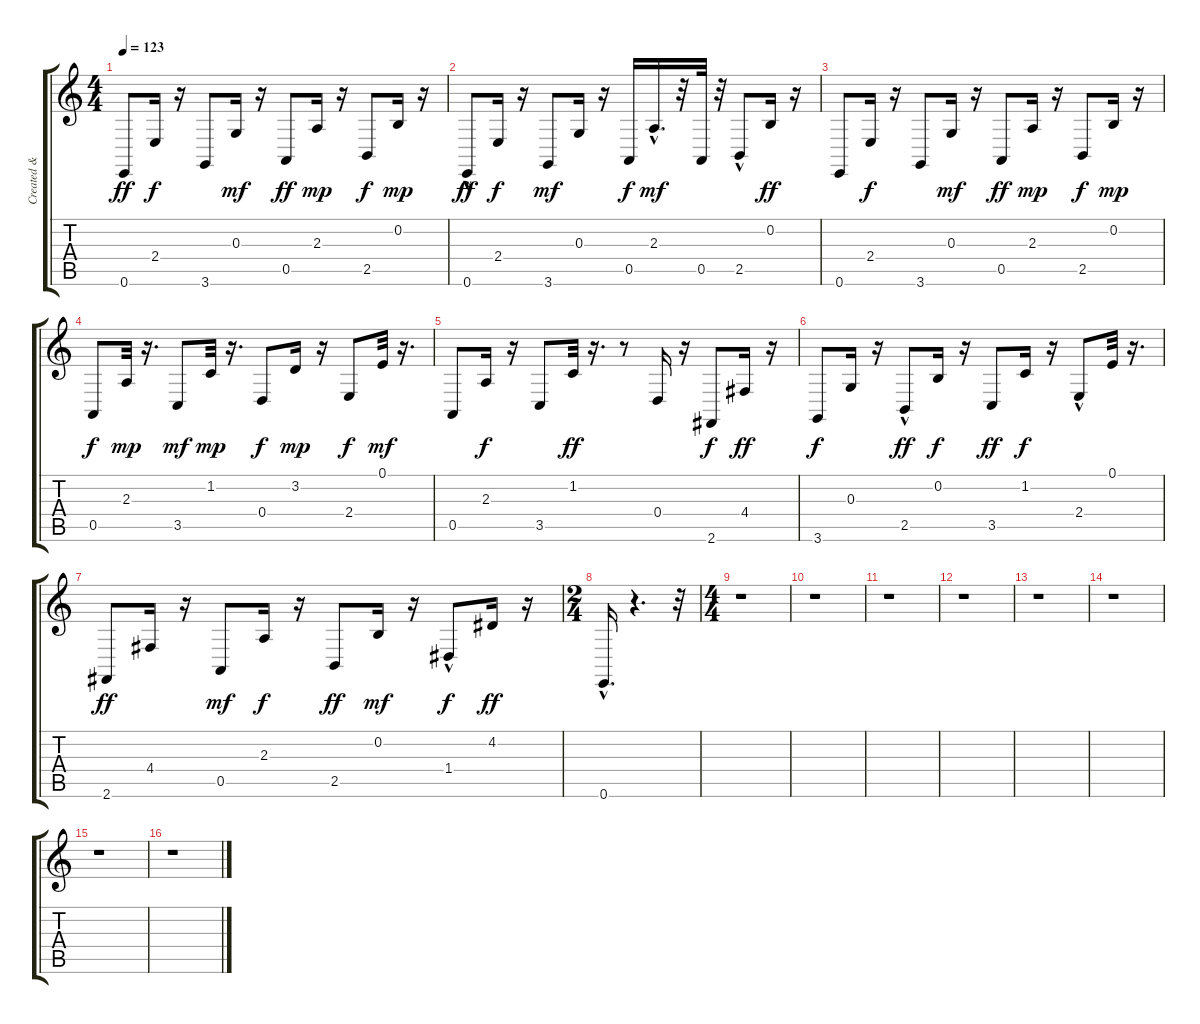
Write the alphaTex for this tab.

\track ("Created &" "Created &") {instrument lead2sawtooth}
\staff {score tabs}
\tuning (E4 B3 G3 D3 A2 E2) {hide}
\ts (4 4)
\tempo 123
\clef g2
\ks c
0.6.8{dy ff} 2.4.16{dy f} r.16 3.6.8 0.3.16{dy mf} r.16 0.5.8{dy ff} 2.3.16{dy mp} r.16 2.5.8{dy f} 0.2.16{dy mp} r.16 |
0.6{hac}.8{dy ff} 2.4.16{dy f} r.16 3.6.8{dy mf} 0.3.16 r.16 0.5.16{dy f} 2.3{hac}.16{d dy mf} r.32 0.5.32 r.32 2.5{hac}.8 0.2.16{dy ff} r.16 |
0.6.8 2.4.16{dy f} r.16 3.6.8 0.3.16{dy mf} r.16 0.5.8{dy ff} 2.3.16{dy mp} r.16 2.5.8{dy f} 0.2.16{dy mp} r.16 |
0.5.8{dy f} 2.3.32{dy mp} r.16{d} 3.5.8{dy mf} 1.2.32{dy mp} r.16{d} 0.4.8{dy f} 3.2.16{dy mp} r.16 2.4.8{dy f} 0.1.32{dy mf} r.16{d} |
0.5.8 2.3.16{dy f} r.16 3.5.8 1.2.32{dy ff} r.16{d} r.8 0.4.16 r.16 2.6.8{dy f} 4.4.16{dy ff} r.16 |
3.6.8{dy f} 0.3.16 r.16 2.5{hac}.8{dy ff} 0.2.16{dy f} r.16 3.5.8{dy ff} 1.2.16{dy f} r.16 2.4{hac}.8 0.1.32 r.16{d} |
2.6.8{dy ff} 4.4.16 r.16 0.5.8{dy mf} 2.3.16{dy f} r.16 2.5.8{dy ff} 0.2.16{dy mf} r.16 1.4{hac}.8{dy f} 4.2.16{dy ff} r.16 |
\ts (2 4)
0.6{hac}.16{d} r.4{d} r.32 |
\ts (4 4)
r.1 |
r.1 |
r.1 |
r.1 |
r.1 |
r.1 |
r.1 |
r.1
